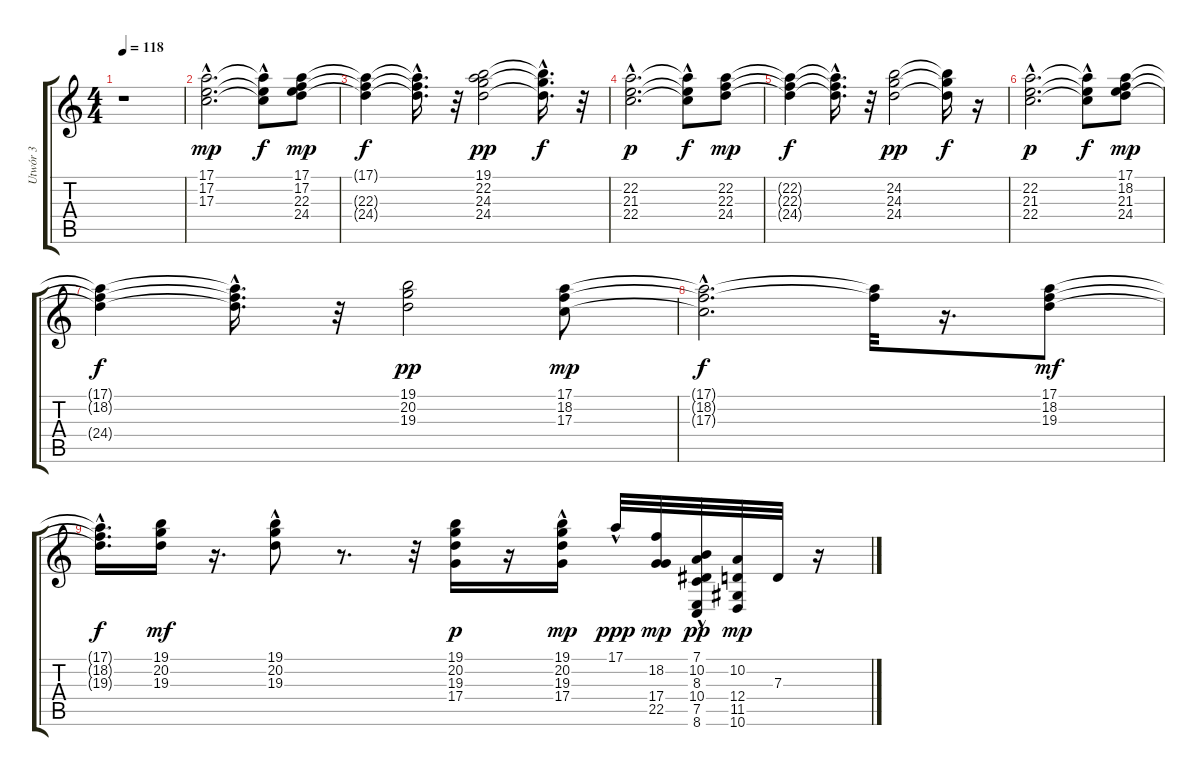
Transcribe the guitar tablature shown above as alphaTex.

\track ("Utwór 3" "Utwór 3") {instrument rockorgan}
\staff {score tabs}
\tuning (E4 B3 G3 D3 A2 E2) {hide}
\ts (4 4)
\tempo 118
\clef g2
\ks c
r.1{dy f} |
(17.1{hac} 17.2{hac} 17.3{hac}).2{d dy mp} (17.1{hac t} 17.2{t} 17.3{hac t}).8{dy f} (17.1 17.2 22.3 24.4).8{dy mp} |
(17.1{t} 22.3{t} 24.4{t}).4{dy f} (17.1{hac t} 22.3{hac t} 24.4{hac t}).16{d} r.32 (19.1 22.2 24.3 24.4).2{dy pp} (19.1{t} 24.3{t} 24.4{hac t}).16{d dy f} r.32 |
(22.2{hac} 21.3{hac} 22.4{hac}).2{d dy p} (22.2{t} 21.3{hac t} 22.4{hac t}).8{dy f} (22.2 22.3 24.4).8{dy mp} |
(22.2{t} 22.3{t} 24.4{t}).4{dy f} (22.2{t} 22.3{hac t} 24.4{hac t}).16{d} r.32 (24.2 24.3 24.4).2{dy pp} (24.2{t} 24.3{t} 24.4{t}).16{dy f} r.16 |
(22.2{hac} 21.3{hac} 22.4{hac}).2{d dy p} (22.2{hac t} 21.3{t} 22.4{hac t}).8{dy f} (17.1 18.2 21.3 24.4).8{dy mp} |
(17.1{t} 18.2{t} 24.4{t}).4{dy f} (17.1{t} 18.2{hac t} 24.4{t}).16{d} r.32 (19.1 20.2 19.3).2{dy pp} (17.1 18.2 17.3).8{dy mp} |
(17.1{hac t} 18.2{hac t} 17.3{hac t}).2{d dy f} (17.1{t} 18.2{t}).32 r.16{d} (17.1 18.2 19.3).8{dy mf} |
(17.1{hac t} 18.2{hac t} 19.3{hac t}).16{d dy f} (19.1 20.2 19.3).16{dy mf} r.16{d} (19.1{hac} 20.2 19.3).8 r.8{d} r.32 (19.1 20.2 19.3 17.4).16{dy p} r.16 (19.1 20.2{hac} 19.3{hac} 17.4).16{dy mp} 17.1{hac}.32{dy ppp} (18.2 17.4 22.5).32{dy mp} (7.1 10.2{hac} 8.3 10.4 7.5 8.6).32{dy pp} (10.2 12.4 11.5 10.6).32{dy mp} 7.3.32 r.16
